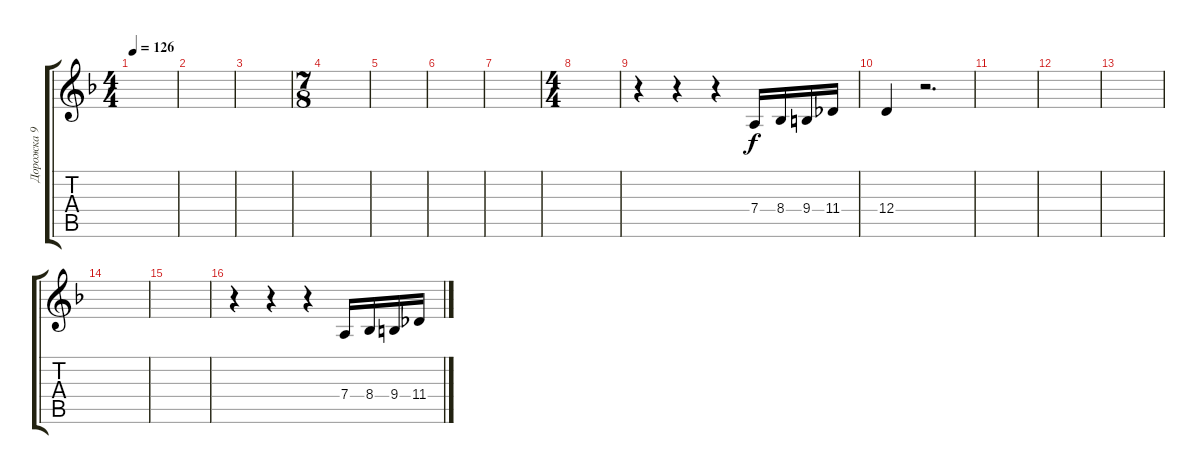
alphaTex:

\track ("Дорожка 9" "Дорожка 9") {instrument stringensemble1}
\staff {score tabs}
\tuning (E4 B3 G3 D3 A2 E2) {hide}
\ts (4 4)
\tempo 126
\clef g2
\ks dminor
|
|
|
\ts (7 8)
|
|
|
|
\ts (4 4)
|
r.4 r.4 r.4 7.4.16 8.4.16 9.4.16 11.4.16 |
12.4.4 r.2{d} |
|
|
|
|
|
r.4 r.4 r.4 7.4.16 8.4.16 9.4.16 11.4.16
